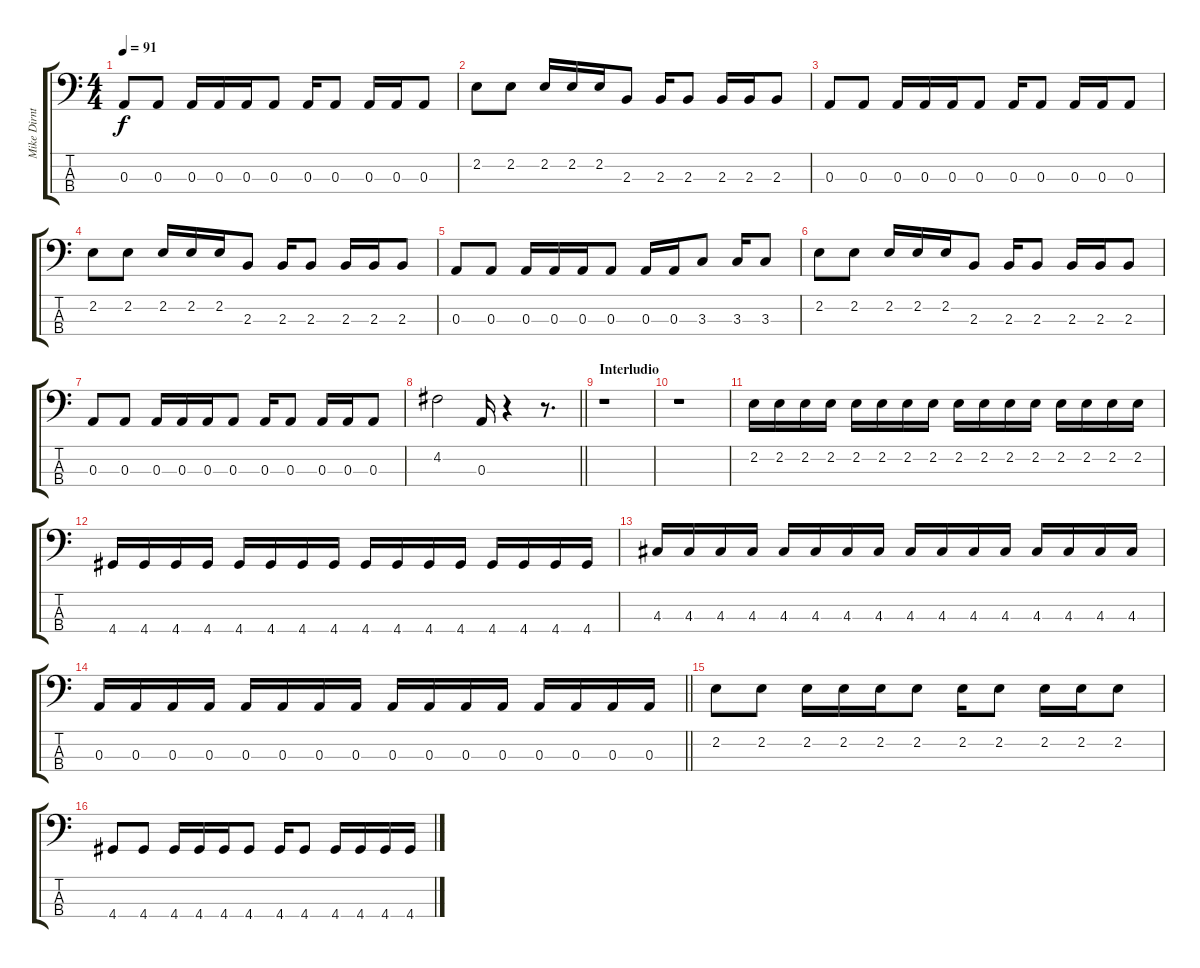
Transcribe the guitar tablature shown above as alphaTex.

\track ("Mike Dirnt" "Mike Dirnt") {instrument electricbassfinger}
\staff {score tabs}
\tuning (G2 D2 A1 E1) {hide}
\ts (4 4)
\tempo 91
\clef f4
\ks c
0.3.8{dy f} 0.3.8 0.3.16 0.3.16 0.3.16 0.3.8 0.3.16 0.3.8 0.3.16 0.3.16 0.3.8 |
2.2.8 2.2.8 2.2.16 2.2.16 2.2.16 2.3.8 2.3.16 2.3.8 2.3.16 2.3.16 2.3.8 |
0.3.8 0.3.8 0.3.16 0.3.16 0.3.16 0.3.8 0.3.16 0.3.8 0.3.16 0.3.16 0.3.8 |
2.2.8 2.2.8 2.2.16 2.2.16 2.2.16 2.3.8 2.3.16 2.3.8 2.3.16 2.3.16 2.3.8 |
0.3.8 0.3.8 0.3.16 0.3.16 0.3.16 0.3.8 0.3.16 0.3.16 3.3.8 3.3.16 3.3.8 |
2.2.8 2.2.8 2.2.16 2.2.16 2.2.16 2.3.8 2.3.16 2.3.8 2.3.16 2.3.16 2.3.8 |
0.3.8 0.3.8 0.3.16 0.3.16 0.3.16 0.3.8 0.3.16 0.3.8 0.3.16 0.3.16 0.3.8 |
\barLineRight lightlight
4.2.2 0.3.16 r.4 r.8{d} |
\section ("" "Interludio")
r.1 |
r.1 |
2.2.16 2.2.16 2.2.16 2.2.16 2.2.16 2.2.16 2.2.16 2.2.16 2.2.16 2.2.16 2.2.16 2.2.16 2.2.16 2.2.16 2.2.16 2.2.16 |
4.4.16 4.4.16 4.4.16 4.4.16 4.4.16 4.4.16 4.4.16 4.4.16 4.4.16 4.4.16 4.4.16 4.4.16 4.4.16 4.4.16 4.4.16 4.4.16 |
4.3.16 4.3.16 4.3.16 4.3.16 4.3.16 4.3.16 4.3.16 4.3.16 4.3.16 4.3.16 4.3.16 4.3.16 4.3.16 4.3.16 4.3.16 4.3.16 |
\barLineRight lightlight
0.3.16 0.3.16 0.3.16 0.3.16 0.3.16 0.3.16 0.3.16 0.3.16 0.3.16 0.3.16 0.3.16 0.3.16 0.3.16 0.3.16 0.3.16 0.3.16 |
2.2.8 2.2.8 2.2.16 2.2.16 2.2.16 2.2.8 2.2.16 2.2.8 2.2.16 2.2.16 2.2.8 |
4.4.8 4.4.8 4.4.16 4.4.16 4.4.16 4.4.8 4.4.16 4.4.8 4.4.16 4.4.16 4.4.16 4.4.16
